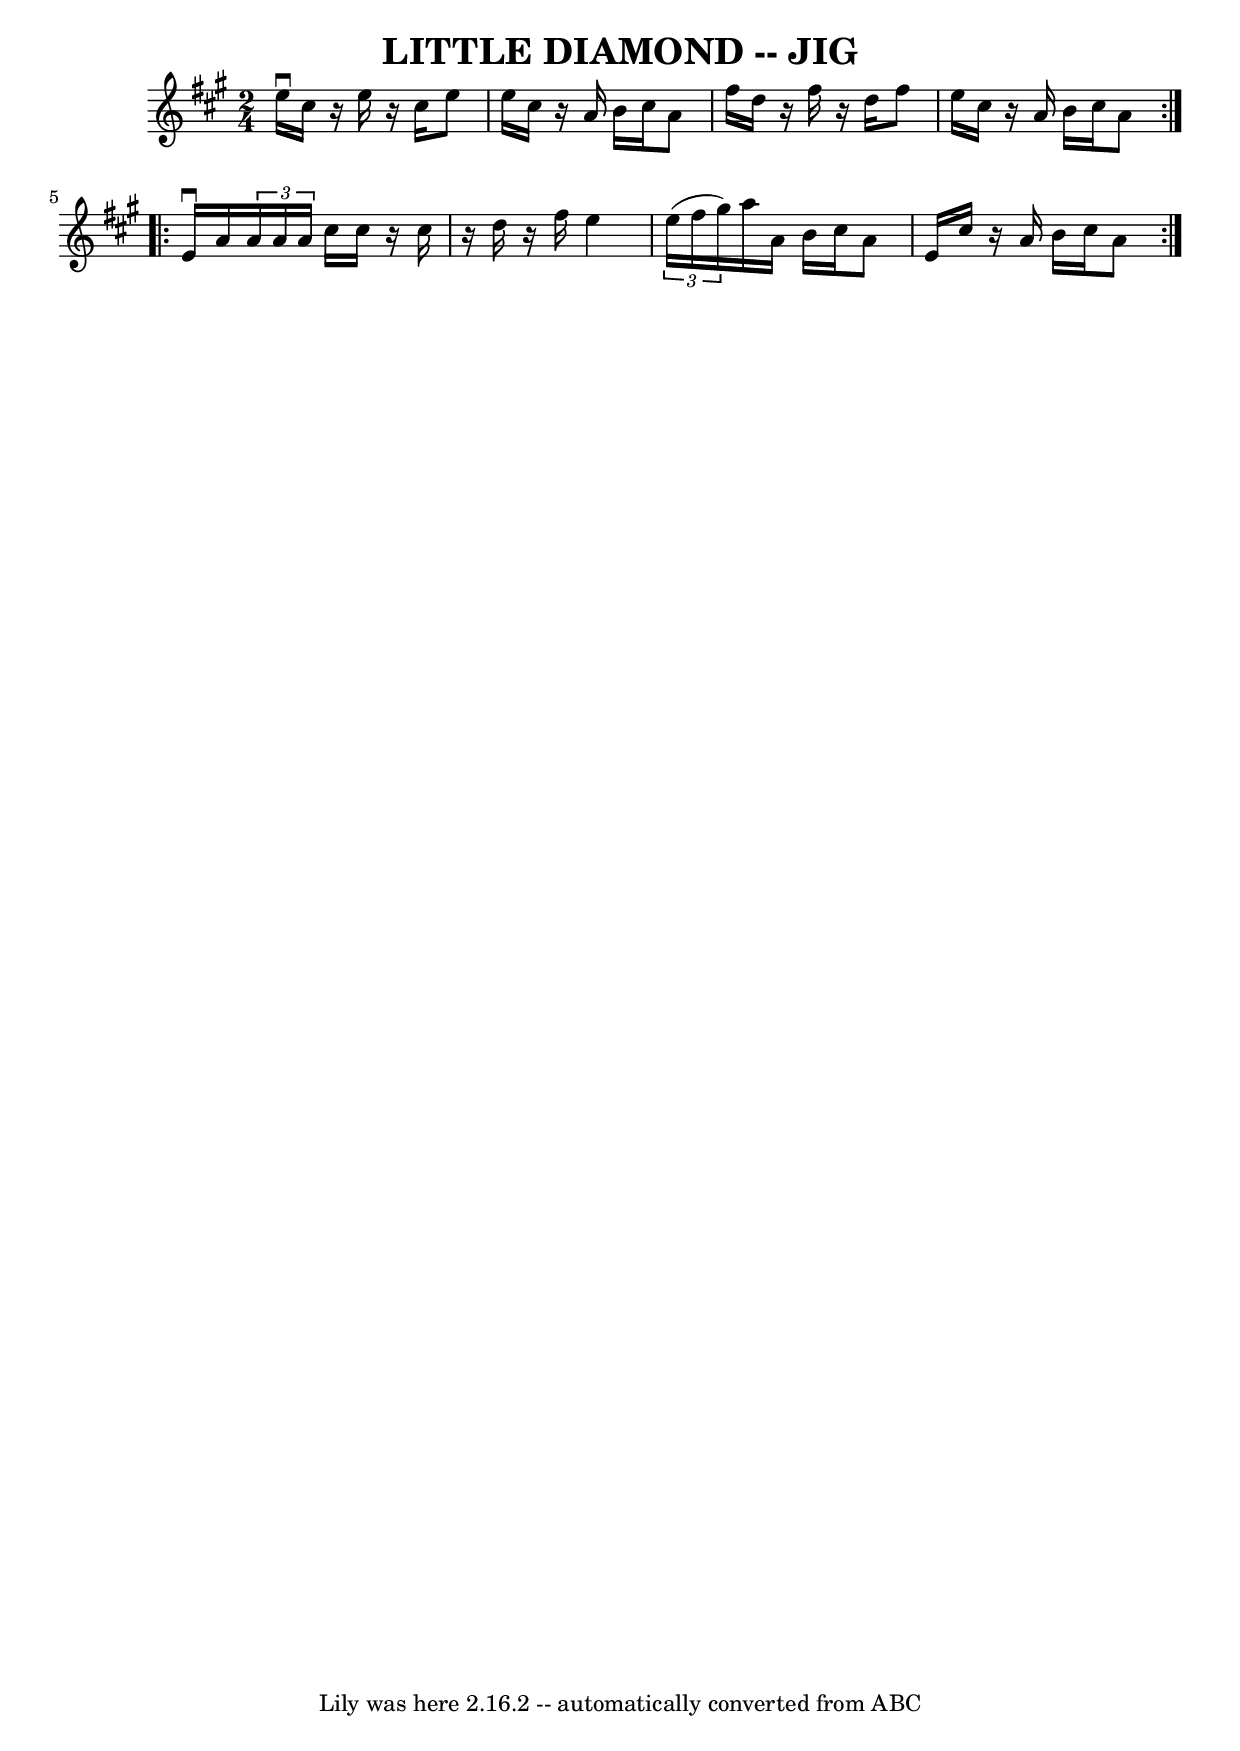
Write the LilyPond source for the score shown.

\version "2.7.40"
\include "Mammoth.ily"
\header {
	%% book = "Ryan's Mammoth Collection of Fiddle Tunes"
	crossRefNumber = "1"
	footnotes = ""
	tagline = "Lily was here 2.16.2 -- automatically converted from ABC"
	title = "LITTLE DIAMOND -- JIG"
}
voicedefault =  {


\repeat volta 2 {
\time 2/4 \key a \major e''16^\downbow cis''16    r16 e''16    r16 cis''16 
 e''8    |
 e''16 cis''16    r16 a'16 b'16 cis''16 a'8    
|
 fis''16 d''16    r16 fis''16    r16 d''16 fis''8    |
   
e''16 cis''16    r16 a'16 b'16 cis''16 a'8    }     
\repeat volta 2 { e'16^\downbow a'16    \times 2/3 { a'16 a'16    
a'16  } cis''16 cis''16    r16 cis''16    |
   r16 d''16    r16 
fis''16 e''4    |
   \times 2/3 { e''16 (fis''16 gis''16) } 
 a''16 a'16 b'16 cis''16 a'8    |
 e'16 cis''16    r16 
a'16 b'16 cis''16 a'8    }   
}

\score{
    <<

	\context Staff="default"
	{
	    \voicedefault 
	}

    >>
	\layout {
	}
	\midi {}
}
